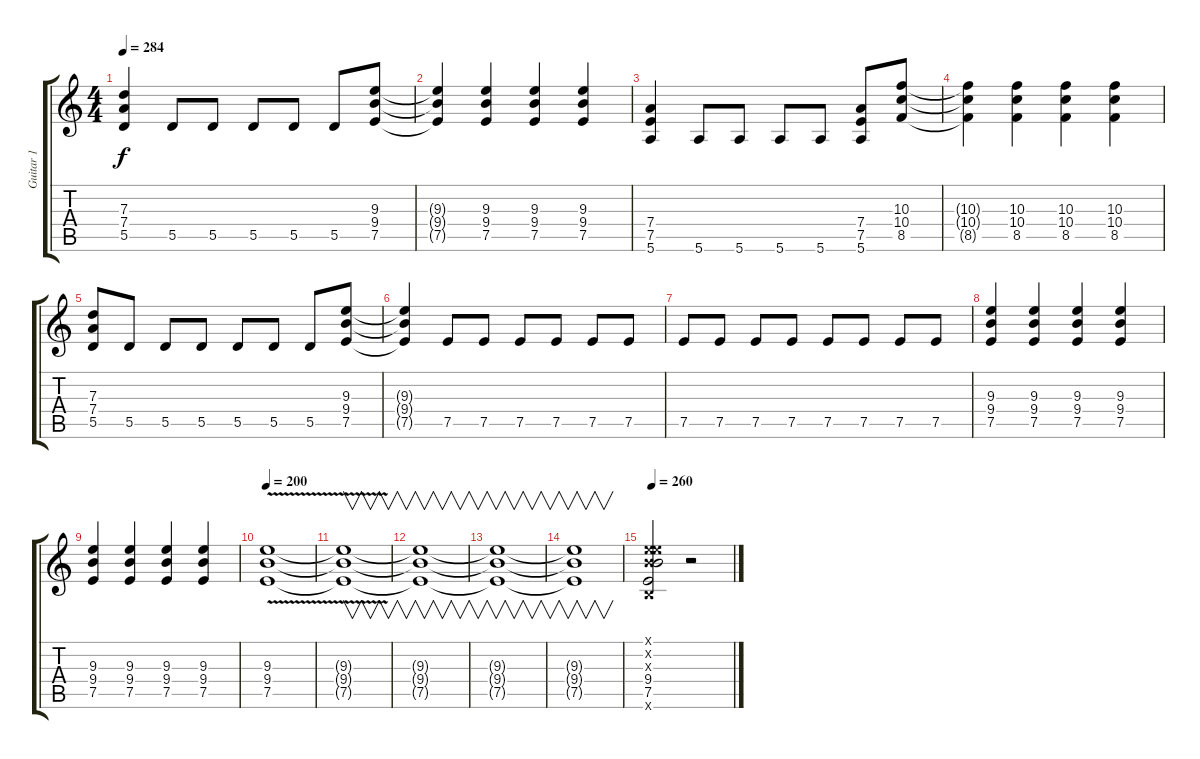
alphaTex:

\track ("Guitar 1" "Guitar 1") {instrument distortionguitar}
\staff {score tabs}
\tuning (E4 B3 G3 D3 A2 E2) {hide}
\ts (4 4)
\tempo 284
\clef g2
\ks c
(7.3 7.4 5.5).4{dy f} 5.5.8 5.5.8 5.5.8 5.5.8 5.5.8 (9.3 9.4 7.5).8 |
(9.3{t} 9.4{t} 7.5{t}).4 (9.3 9.4 7.5).4 (9.3 9.4 7.5).4 (9.3 9.4 7.5).4 |
(7.4 7.5 5.6).4 5.6.8 5.6.8 5.6.8 5.6.8 (7.4 7.5 5.6).8 (10.3 10.4 8.5).8 |
(10.3{t} 10.4{t} 8.5{t}).4 (10.3 10.4 8.5).4 (10.3 10.4 8.5).4 (10.3 10.4 8.5).4 |
(7.3 7.4 5.5).8 5.5.8 5.5.8 5.5.8 5.5.8 5.5.8 5.5.8 (9.3 9.4 7.5).8 |
(9.3{t} 9.4{t} 7.5{t}).4 7.5.8 7.5.8 7.5.8 7.5.8 7.5.8 7.5.8 |
7.5.8 7.5.8 7.5.8 7.5.8 7.5.8 7.5.8 7.5.8 7.5.8 |
(9.3 9.4 7.5).4 (9.3 9.4 7.5).4 (9.3 9.4 7.5).4 (9.3 9.4 7.5).4 |
(9.3 9.4 7.5).4 (9.3 9.4 7.5).4 (9.3 9.4 7.5).4 (9.3 9.4 7.5).4 |
\tempo 200
(9.3{v} 9.4{v} 7.5{v}).1 |
(9.3{t} 9.4{t} 7.5{t}).1{v} |
(9.3{t} 9.4{t} 7.5{t}).1{v} |
(9.3{t} 9.4{t} 7.5{t}).1{v} |
(9.3{t} 9.4{t} 7.5{t}).1{v} |
\tempo 260
(0.1{x} 0.2{x} 9.3{x} 9.4 7.5 7.6{x}).2{volume 9} r.2
